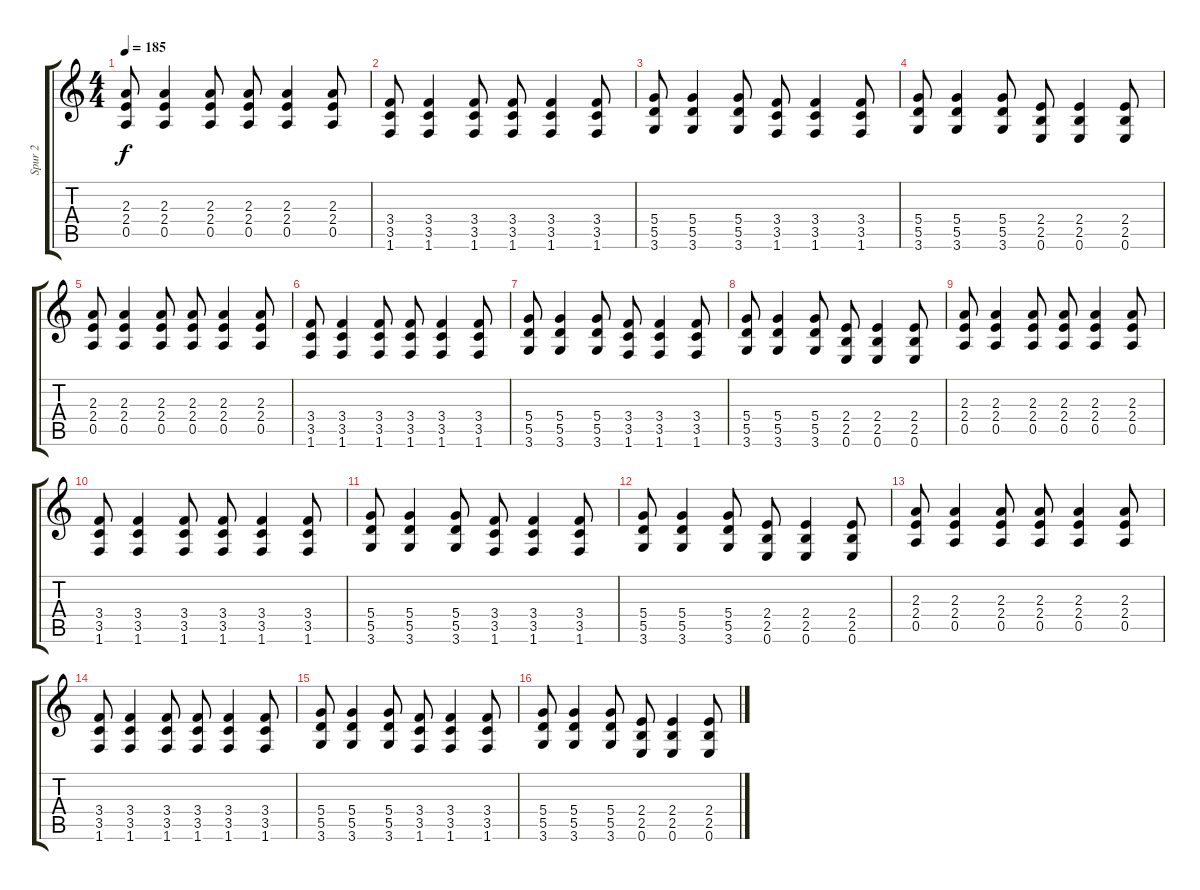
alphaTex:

\track ("Spur 2" "Spur 2") {instrument overdrivenguitar}
\staff {score tabs}
\tuning (E4 B3 G3 D3 A2 E2) {hide}
\ts (4 4)
\tempo 185
\clef g2
\ks c
(2.3 2.4 0.5).8{dy f} (2.3 2.4 0.5).4 (2.3 2.4 0.5).8 (2.3 2.4 0.5).8 (2.3 2.4 0.5).4 (2.3 2.4 0.5).8 |
(3.4 3.5 1.6).8 (3.4 3.5 1.6).4 (3.4 3.5 1.6).8 (3.4 3.5 1.6).8 (3.4 3.5 1.6).4 (3.4 3.5 1.6).8 |
(5.4 5.5 3.6).8 (5.4 5.5 3.6).4 (5.4 5.5 3.6).8 (3.4 3.5 1.6).8 (3.4 3.5 1.6).4 (3.4 3.5 1.6).8 |
(5.4 5.5 3.6).8 (5.4 5.5 3.6).4 (5.4 5.5 3.6).8 (2.4 2.5 0.6).8 (2.4 2.5 0.6).4 (2.4 2.5 0.6).8 |
(2.3 2.4 0.5).8 (2.3 2.4 0.5).4 (2.3 2.4 0.5).8 (2.3 2.4 0.5).8 (2.3 2.4 0.5).4 (2.3 2.4 0.5).8 |
(3.4 3.5 1.6).8 (3.4 3.5 1.6).4 (3.4 3.5 1.6).8 (3.4 3.5 1.6).8 (3.4 3.5 1.6).4 (3.4 3.5 1.6).8 |
(5.4 5.5 3.6).8 (5.4 5.5 3.6).4 (5.4 5.5 3.6).8 (3.4 3.5 1.6).8 (3.4 3.5 1.6).4 (3.4 3.5 1.6).8 |
(5.4 5.5 3.6).8 (5.4 5.5 3.6).4 (5.4 5.5 3.6).8 (2.4 2.5 0.6).8 (2.4 2.5 0.6).4 (2.4 2.5 0.6).8 |
(2.3 2.4 0.5).8 (2.3 2.4 0.5).4 (2.3 2.4 0.5).8 (2.3 2.4 0.5).8 (2.3 2.4 0.5).4 (2.3 2.4 0.5).8 |
(3.4 3.5 1.6).8 (3.4 3.5 1.6).4 (3.4 3.5 1.6).8 (3.4 3.5 1.6).8 (3.4 3.5 1.6).4 (3.4 3.5 1.6).8 |
(5.4 5.5 3.6).8 (5.4 5.5 3.6).4 (5.4 5.5 3.6).8 (3.4 3.5 1.6).8 (3.4 3.5 1.6).4 (3.4 3.5 1.6).8 |
(5.4 5.5 3.6).8 (5.4 5.5 3.6).4 (5.4 5.5 3.6).8 (2.4 2.5 0.6).8 (2.4 2.5 0.6).4 (2.4 2.5 0.6).8 |
(2.3 2.4 0.5).8 (2.3 2.4 0.5).4 (2.3 2.4 0.5).8 (2.3 2.4 0.5).8 (2.3 2.4 0.5).4 (2.3 2.4 0.5).8 |
(3.4 3.5 1.6).8 (3.4 3.5 1.6).4 (3.4 3.5 1.6).8 (3.4 3.5 1.6).8 (3.4 3.5 1.6).4 (3.4 3.5 1.6).8 |
(5.4 5.5 3.6).8 (5.4 5.5 3.6).4 (5.4 5.5 3.6).8 (3.4 3.5 1.6).8 (3.4 3.5 1.6).4 (3.4 3.5 1.6).8 |
(5.4 5.5 3.6).8 (5.4 5.5 3.6).4 (5.4 5.5 3.6).8 (2.4 2.5 0.6).8 (2.4 2.5 0.6).4 (2.4 2.5 0.6).8
